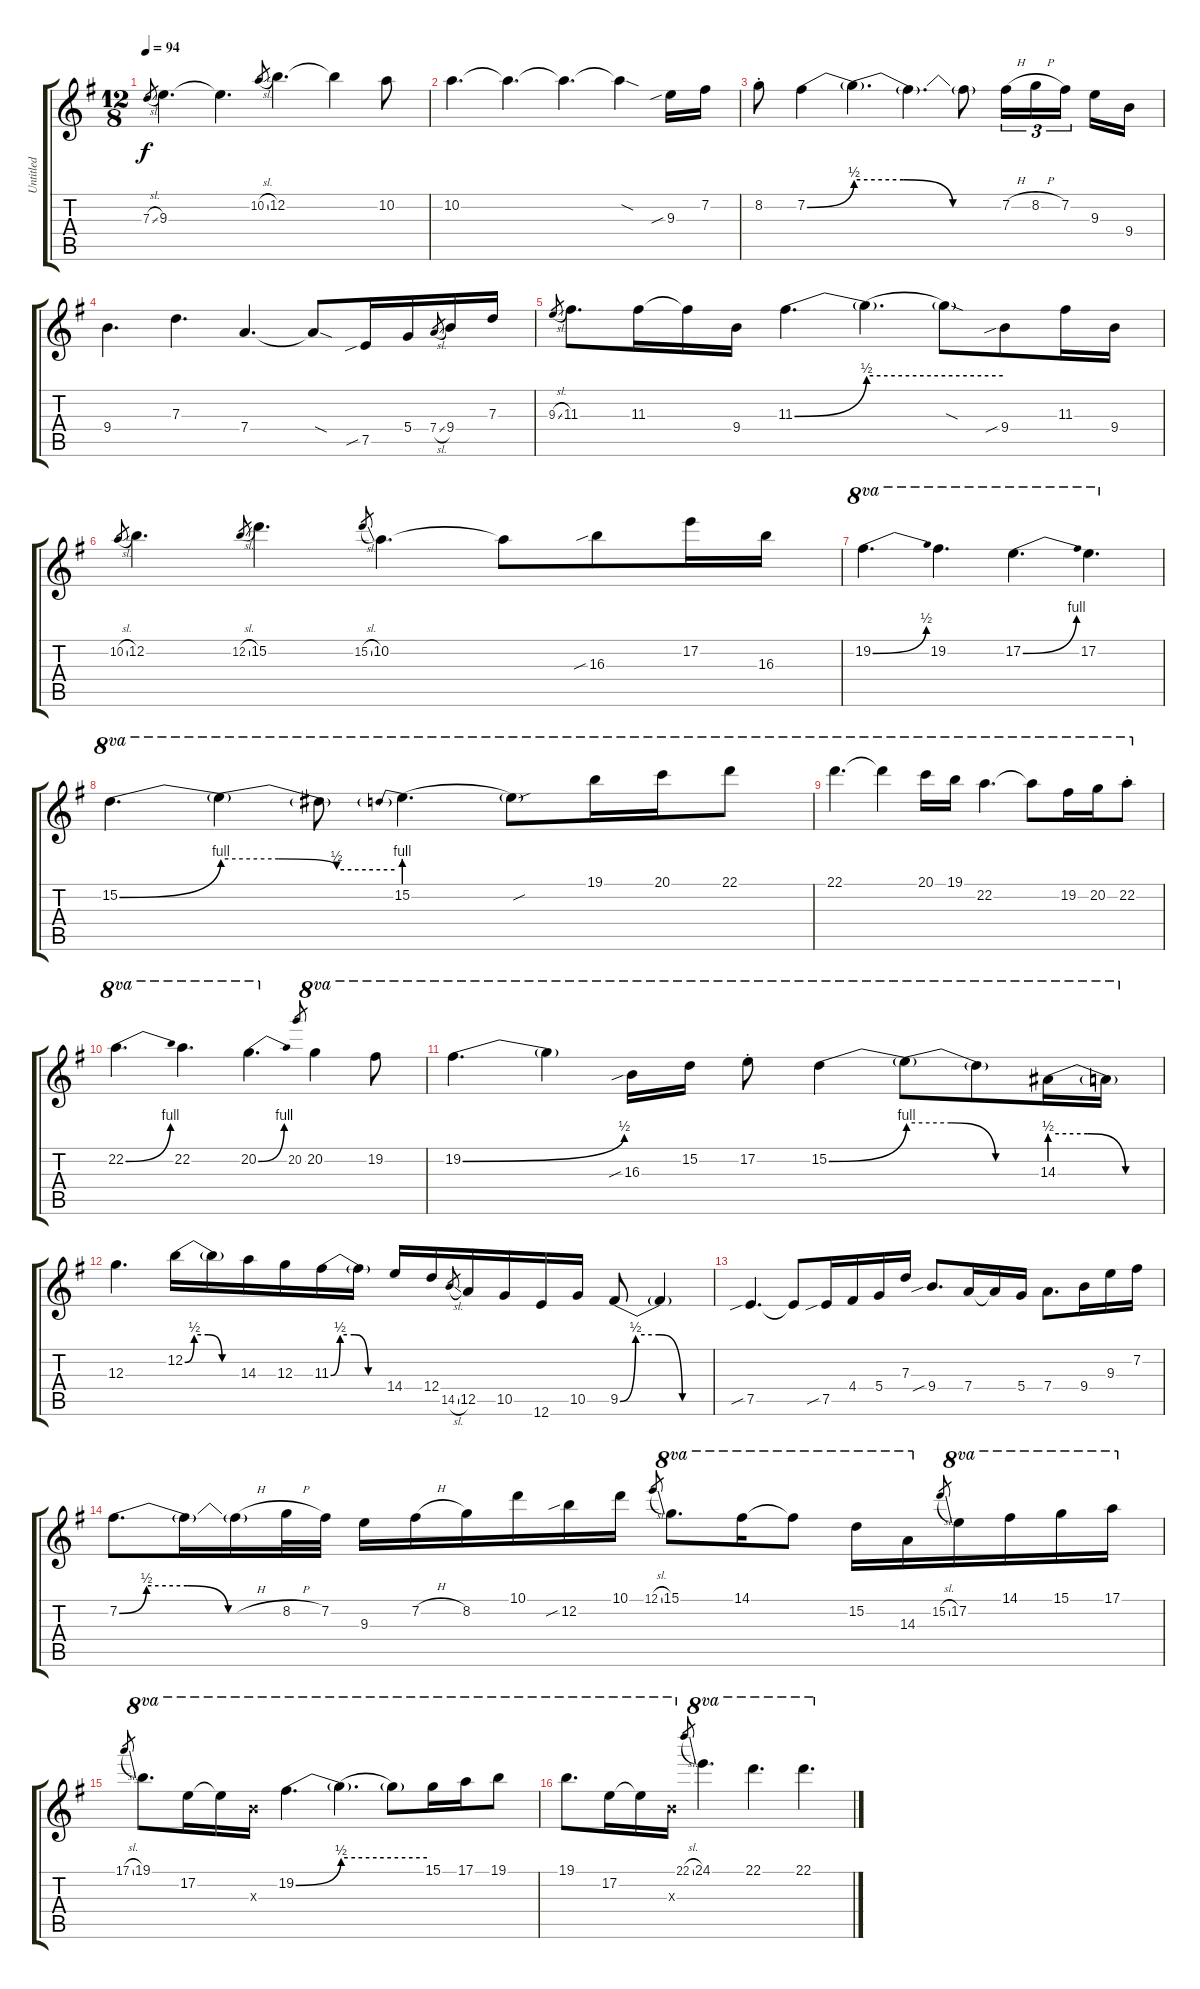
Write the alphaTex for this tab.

\track ("Untitled" "Untitled") {instrument overdrivenguitar}
\staff {score tabs}
\tuning (E4 B3 G3 D3 A2 E2) {hide}
\ts (12 8)
\tempo 94
\clef g2
\ks g
7.3{sl}.8{gr dy f instrument overdrivenguitar} 9.3.4{d} 9.3{t}.4{d} 10.2{sl}.8{gr} 12.2.4{d} 12.2{t}.4 10.2.8 |
10.2.4{d} 10.2{t}.4{d} 10.2{t}.4{d} 10.2{sod t}.4 9.3{sib}.16 7.2.16 |
8.2{st}.8 7.2{be (bend 0 0 60 2)}.4 7.2{be (custom 0 2 20 2 40 0 60 0) t}.4{d} 7.2{t}.4{d} 7.2{t}.8 7.2{h}.16{tu (3 2)} 8.2{h}.16{tu (3 2)} 7.2.16{tu (3 2) beam splitsecondary} 9.3.16 9.4.16 |
9.4.4{d} 7.3.4{d} 7.4.4{d} 7.4{sod t}.8 7.5{sib}.16 5.4.16 7.4{sl}.8{gr} 9.4.16 7.3.16 |
9.3{sl}.8{gr} 11.3.8{d} 11.3.16 11.3{t}.16 9.4.16 11.3{be (bend 0 0 60 2)}.4{d} 11.3{be (hold 0 2 60 2) t}.4{d} 11.3{sod t}.8 9.4{sib}.8 11.3.16 9.4.16 |
10.2{sl}.8{gr} 12.2.4{d} 12.2{sl}.8{gr} 15.2.4{d} 15.2{sl}.8{gr} 10.2.4{d} 10.2{t}.8 16.3{sib}.8 17.2.16 16.3.16 |
19.2{be (bend 0 0 60 2)}.4{d ot 8va} 19.2.4{d ot 8va} 17.2{be (bend 0 0 60 4)}.4{d ot 8va} 17.2.4{d ot 8va} |
15.2{be (bend 0 0 60 4)}.4{d ot 8va} 15.2{be (custom 0 4 20 4 40 2 60 2) t}.4{ot 8va} 15.2{t}.8{ot 8va} 15.2{be (prebend 0 4 60 4)}.4{d ot 8va} 15.2{sou t}.8{ot 8va} 19.1.16{ot 8va} 20.1.16{ot 8va} 22.1.8{ot 8va} |
22.1.4{d ot 8va} 22.1{t}.4{ot 8va} 20.1.16{ot 8va} 19.1.16{ot 8va} 22.2.4{d ot 8va} 22.2{t}.8{ot 8va} 19.2.16{ot 8va} 20.2.16{ot 8va} 22.2{st}.8{ot 8va} |
22.2{be (bend 0 0 60 4)}.4{d ot 8va} 22.2.4{d ot 8va} 20.2{be (bend 0 0 60 4)}.4{d ot 8va} 20.2.8{gr} 20.2.4{ot 8va} 19.2.8{ot 8va} |
19.2{be (bend 0 0 60 2)}.4{d ot 8va} 19.2{t}.4{ot 8va} 16.3{sib}.16{ot 8va} 15.2.16{ot 8va} 17.2{st}.8{ot 8va} 15.2{be (bend 0 0 60 4)}.4{ot 8va} 15.2{be (custom 0 4 20 4 40 0 60 0) t}.8{ot 8va} 15.2{t}.8{ot 8va} 14.3{be (custom 0 2 20 2 40 0 60 0)}.16{ot 8va} 14.3{t}.16{ot 8va} |
12.3.4{d} 12.2{be (custom 0 0 10 2 25 2 40 0 60 0)}.16 12.2{t}.16 14.3.16 12.3.16 11.3{be (custom 0 0 10 2 25 2 40 0 60 0)}.16 11.3{t}.16 14.4.16 12.4.16 14.5{sl}.8{gr} 12.5.16 10.5.16 12.6.16 10.5.16 9.5{be (custom 0 0 10 2 25 2 40 0 60 0)}.8 9.5{t}.4 |
7.5{sib}.4{d} 7.5{t}.8 7.5{sib}.16 4.4.16 5.4.16 7.3.16 9.4{sib}.8{d} 7.4.16 7.4{t}.16 5.4.16 7.4.8{d} 9.4.16 9.3.16 7.2.16 |
7.2{be (custom 0 0 10 2 25 2 40 0 60 0)}.8{d} 7.2{t}.16 7.2{h t}.16 8.2{h}.32 7.2.32 9.3.16 7.2{h}.16 8.2.16 10.1.16 12.2{sib}.16 10.1.16 12.1{sl}.8{gr} 15.1.8{d ot 8va} 14.1.16{ot 8va} 14.1{t}.8{ot 8va} 15.2.16{ot 8va} 14.3.16{ot 8va} 15.2{sl}.8{gr} 17.2.16{ot 8va} 14.1.16{ot 8va} 15.1.16{ot 8va} 17.1.16{ot 8va} |
17.1{sl}.8{gr} 19.1.8{d ot 8va} 17.2.16{ot 8va} 17.2{t}.16{ot 8va} 16.3{x}.16{ot 8va} 19.2{be (bend 0 0 60 2)}.4{d ot 8va} 19.2{be (hold 0 2 60 2) t}.4{d ot 8va} 19.2{t}.8{ot 8va} 15.1.16{ot 8va} 17.1.16{ot 8va} 19.1.8{ot 8va} |
19.1.8{d ot 8va} 17.2.16{ot 8va} 17.2{t}.16{ot 8va} 16.3{x}.16{ot 8va} 22.1{sl}.8{gr} 24.1.4{d ot 8va} 22.1.4{d ot 8va} 22.1.4{d ot 8va}
